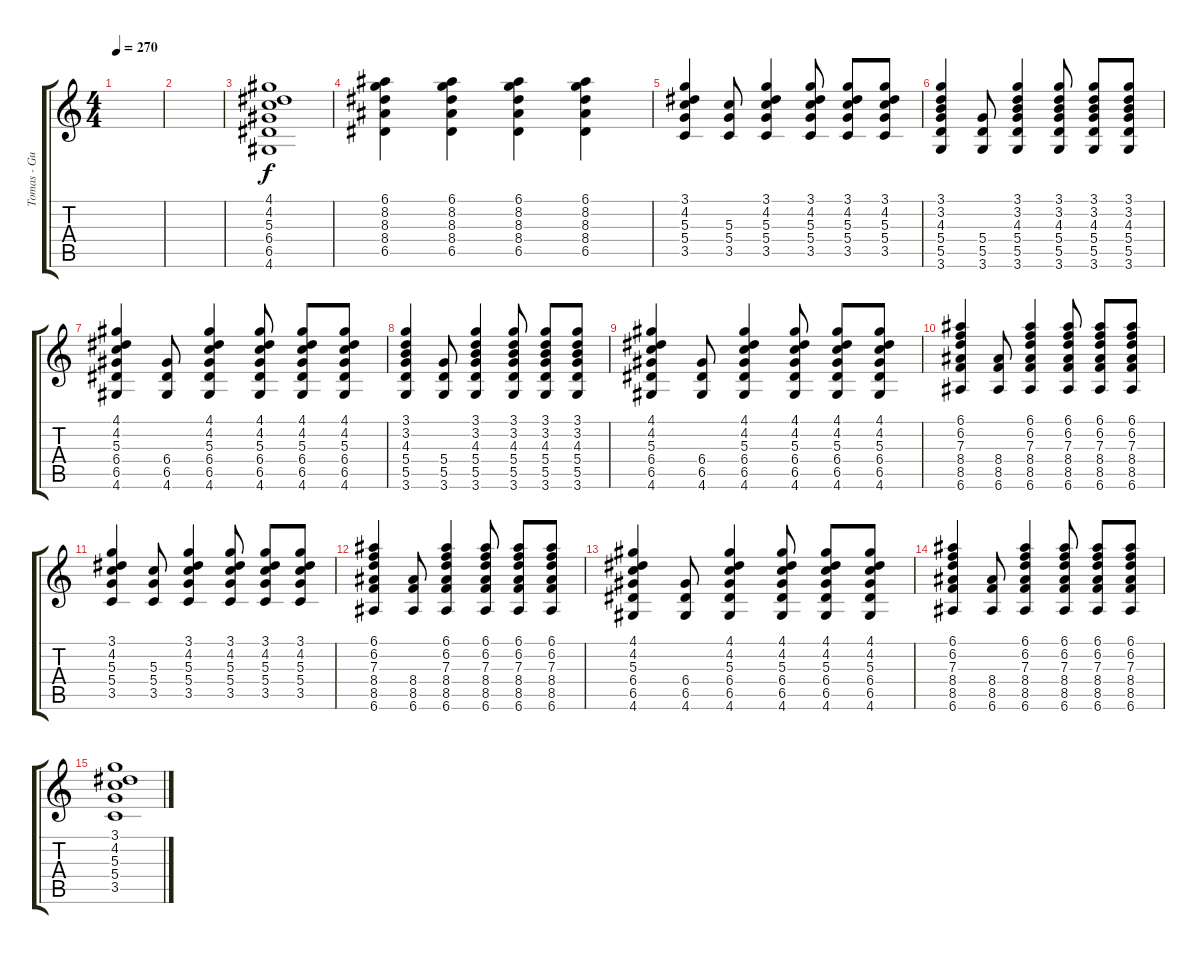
\track ("Tomas - Guitar" "Tomas - Gu") {instrument electricguitarclean}
\staff {score tabs}
\tuning (E4 B3 G3 D3 A2 E2) {hide}
\ts (4 4)
\tempo 270
\clef g2
\ks c
|
|
(4.1 4.2 5.3 6.4 6.5 4.6).1 |
(6.1 8.2 8.3 8.4 6.5).4 (6.1 8.2 8.3 8.4 6.5).4 (6.1 8.2 8.3 8.4 6.5).4 (6.1 8.2 8.3 8.4 6.5).4 |
(3.1 4.2 5.3 5.4 3.5).4 (5.3 5.4 3.5).8 (3.1 4.2 5.3 5.4 3.5).4 (3.1 4.2 5.3 5.4 3.5).8 (3.1 4.2 5.3 5.4 3.5).8 (3.1 4.2 5.3 5.4 3.5).8 |
(3.1 3.2 4.3 5.4 5.5 3.6).4 (5.4 5.5 3.6).8 (3.1 3.2 4.3 5.4 5.5 3.6).4 (3.1 3.2 4.3 5.4 5.5 3.6).8 (3.1 3.2 4.3 5.4 5.5 3.6).8 (3.1 3.2 4.3 5.4 5.5 3.6).8 |
(4.1 4.2 5.3 6.4 6.5 4.6).4 (6.4 6.5 4.6).8 (4.1 4.2 5.3 6.4 6.5 4.6).4 (4.1 4.2 5.3 6.4 6.5 4.6).8 (4.1 4.2 5.3 6.4 6.5 4.6).8 (4.1 4.2 5.3 6.4 6.5 4.6).8 |
(3.1 3.2 4.3 5.4 5.5 3.6).4 (5.4 5.5 3.6).8 (3.1 3.2 4.3 5.4 5.5 3.6).4 (3.1 3.2 4.3 5.4 5.5 3.6).8 (3.1 3.2 4.3 5.4 5.5 3.6).8 (3.1 3.2 4.3 5.4 5.5 3.6).8 |
(4.1 4.2 5.3 6.4 6.5 4.6).4 (6.4 6.5 4.6).8 (4.1 4.2 5.3 6.4 6.5 4.6).4 (4.1 4.2 5.3 6.4 6.5 4.6).8 (4.1 4.2 5.3 6.4 6.5 4.6).8 (4.1 4.2 5.3 6.4 6.5 4.6).8 |
(6.1 6.2 7.3 8.4 8.5 6.6).4 (8.4 8.5 6.6).8 (6.1 6.2 7.3 8.4 8.5 6.6).4 (6.1 6.2 7.3 8.4 8.5 6.6).8 (6.1 6.2 7.3 8.4 8.5 6.6).8 (6.1 6.2 7.3 8.4 8.5 6.6).8 |
(3.1 4.2 5.3 5.4 3.5).4 (5.3 5.4 3.5).8 (3.1 4.2 5.3 5.4 3.5).4 (3.1 4.2 5.3 5.4 3.5).8 (3.1 4.2 5.3 5.4 3.5).8 (3.1 4.2 5.3 5.4 3.5).8 |
(6.1 6.2 7.3 8.4 8.5 6.6).4 (8.4 8.5 6.6).8 (6.1 6.2 7.3 8.4 8.5 6.6).4 (6.1 6.2 7.3 8.4 8.5 6.6).8 (6.1 6.2 7.3 8.4 8.5 6.6).8 (6.1 6.2 7.3 8.4 8.5 6.6).8 |
(4.1 4.2 5.3 6.4 6.5 4.6).4 (6.4 6.5 4.6).8 (4.1 4.2 5.3 6.4 6.5 4.6).4 (4.1 4.2 5.3 6.4 6.5 4.6).8 (4.1 4.2 5.3 6.4 6.5 4.6).8 (4.1 4.2 5.3 6.4 6.5 4.6).8 |
(6.1 6.2 7.3 8.4 8.5 6.6).4 (8.4 8.5 6.6).8 (6.1 6.2 7.3 8.4 8.5 6.6).4 (6.1 6.2 7.3 8.4 8.5 6.6).8 (6.1 6.2 7.3 8.4 8.5 6.6).8 (6.1 6.2 7.3 8.4 8.5 6.6).8 |
(3.1 4.2 5.3 5.4 3.5).1
